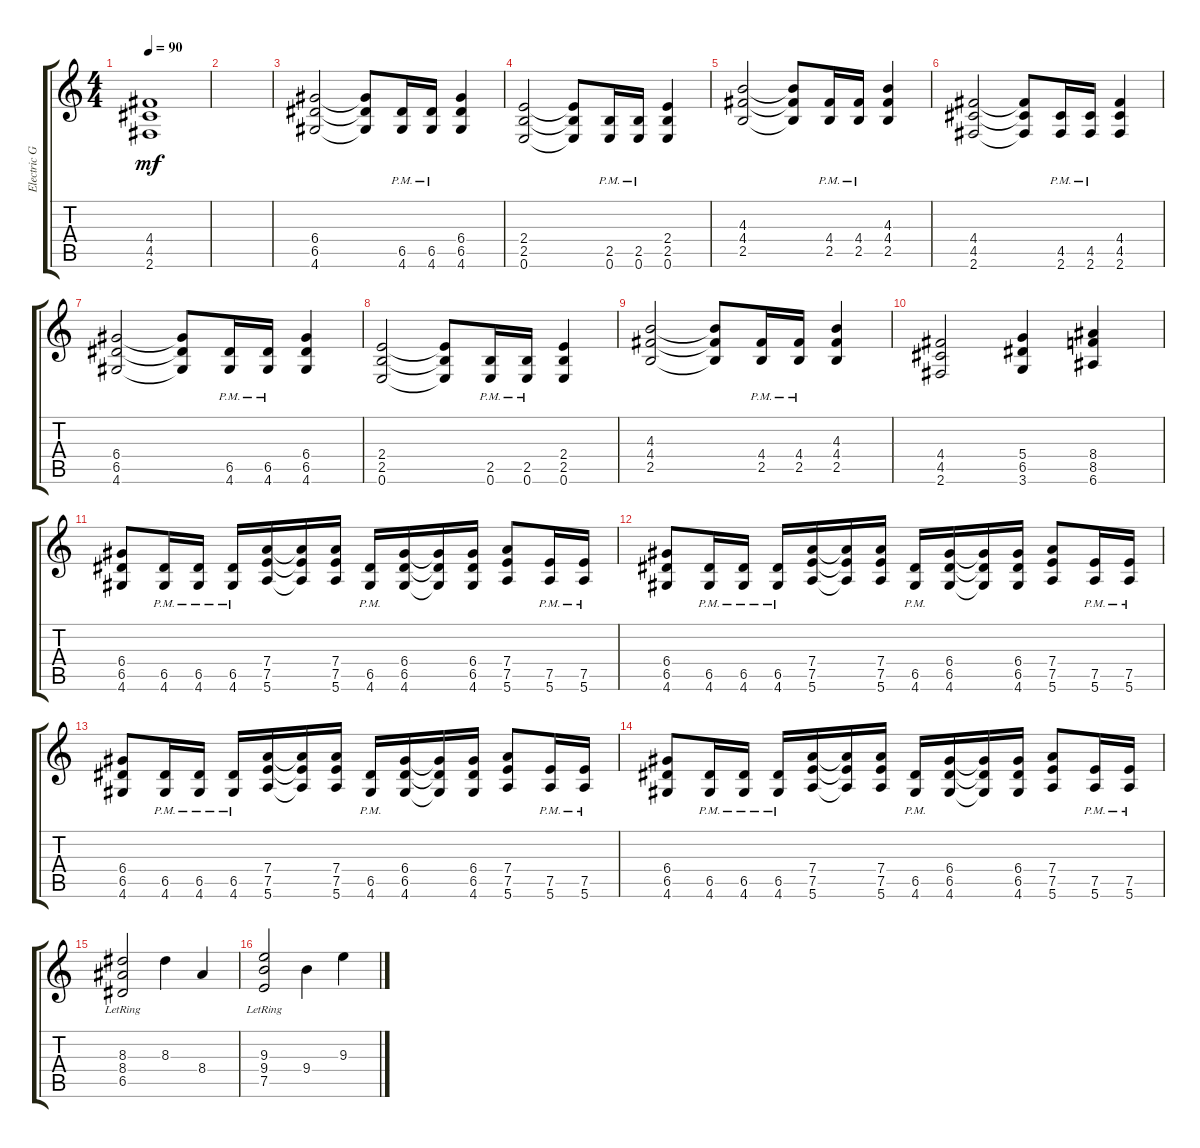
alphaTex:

\track ("Electric Guitar" "Electric G") {instrument overdrivenguitar}
\staff {score tabs}
\tuning (E4 B3 G3 D3 A2 E2) {hide}
\ts (4 4)
\tempo 90
\clef g2
\ks c
(4.4 4.5 2.6).1{dy mf} |
|
(6.4 6.5 4.6).2 (6.4{t} 6.5{t} 4.6{t}).8 (6.5{pm} 4.6{pm}).16 (6.5{pm} 4.6{pm}).16 (6.4 6.5 4.6).4 |
(2.4 2.5 0.6).2 (2.4{t} 2.5{t} 0.6{t}).8 (2.5{pm} 0.6{pm}).16 (2.5{pm} 0.6{pm}).16 (2.4 2.5 0.6).4 |
(4.3 4.4 2.5).2 (4.3{t} 4.4{t} 2.5{t}).8 (4.4{pm} 2.5{pm}).16 (4.4{pm} 2.5{pm}).16 (4.3 4.4 2.5).4 |
(4.4 4.5 2.6).2 (4.4{t} 4.5{t} 2.6{t}).8 (4.5{pm} 2.6{pm}).16 (4.5{pm} 2.6{pm}).16 (4.4 4.5 2.6).4 |
(6.4 6.5 4.6).2 (6.4{t} 6.5{t} 4.6{t}).8 (6.5{pm} 4.6{pm}).16 (6.5{pm} 4.6{pm}).16 (6.4 6.5 4.6).4 |
(2.4 2.5 0.6).2 (2.4{t} 2.5{t} 0.6{t}).8 (2.5{pm} 0.6{pm}).16 (2.5{pm} 0.6{pm}).16 (2.4 2.5 0.6).4 |
(4.3 4.4 2.5).2 (4.3{t} 4.4{t} 2.5{t}).8 (4.4{pm} 2.5{pm}).16 (4.4{pm} 2.5{pm}).16 (4.3 4.4 2.5).4 |
(4.4 4.5 2.6).2 (5.4 6.5 3.6).4 (8.4 8.5 6.6).4 |
(6.4 6.5 4.6).8 (6.5{pm} 4.6{pm}).16 (6.5{pm} 4.6{pm}).16 (6.5{pm} 4.6{pm}).16 (7.4 7.5 5.6).16 (7.4{t} 7.5{t} 5.6{t}).16 (7.4 7.5 5.6).16 (6.5{pm} 4.6{pm}).16 (6.4 6.5 4.6).16 (6.4{t} 6.5{t} 4.6{t}).16 (6.4 6.5 4.6).16 (7.4 7.5 5.6).8 (7.5{pm} 5.6{pm}).16 (7.5{pm} 5.6{pm}).16 |
(6.4 6.5 4.6).8 (6.5{pm} 4.6{pm}).16 (6.5{pm} 4.6{pm}).16 (6.5{pm} 4.6{pm}).16 (7.4 7.5 5.6).16 (7.4{t} 7.5{t} 5.6{t}).16 (7.4 7.5 5.6).16 (6.5{pm} 4.6{pm}).16 (6.4 6.5 4.6).16 (6.4{t} 6.5{t} 4.6{t}).16 (6.4 6.5 4.6).16 (7.4 7.5 5.6).8 (7.5{pm} 5.6{pm}).16 (7.5{pm} 5.6{pm}).16 |
(6.4 6.5 4.6).8 (6.5{pm} 4.6{pm}).16 (6.5{pm} 4.6{pm}).16 (6.5{pm} 4.6{pm}).16 (7.4 7.5 5.6).16 (7.4{t} 7.5{t} 5.6{t}).16 (7.4 7.5 5.6).16 (6.5{pm} 4.6{pm}).16 (6.4 6.5 4.6).16 (6.4{t} 6.5{t} 4.6{t}).16 (6.4 6.5 4.6).16 (7.4 7.5 5.6).8 (7.5{pm} 5.6{pm}).16 (7.5{pm} 5.6{pm}).16 |
(6.4 6.5 4.6).8 (6.5{pm} 4.6{pm}).16 (6.5{pm} 4.6{pm}).16 (6.5{pm} 4.6{pm}).16 (7.4 7.5 5.6).16 (7.4{t} 7.5{t} 5.6{t}).16 (7.4 7.5 5.6).16 (6.5{pm} 4.6{pm}).16 (6.4 6.5 4.6).16 (6.4{t} 6.5{t} 4.6{t}).16 (6.4 6.5 4.6).16 (7.4 7.5 5.6).8 (7.5{pm} 5.6{pm}).16 (7.5{pm} 5.6{pm}).16 |
(8.3{lr} 8.4{lr} 6.5{lr}).2 8.3.4 8.4.4 |
(9.3{lr} 9.4{lr} 7.5{lr}).2 9.4.4 9.3.4
